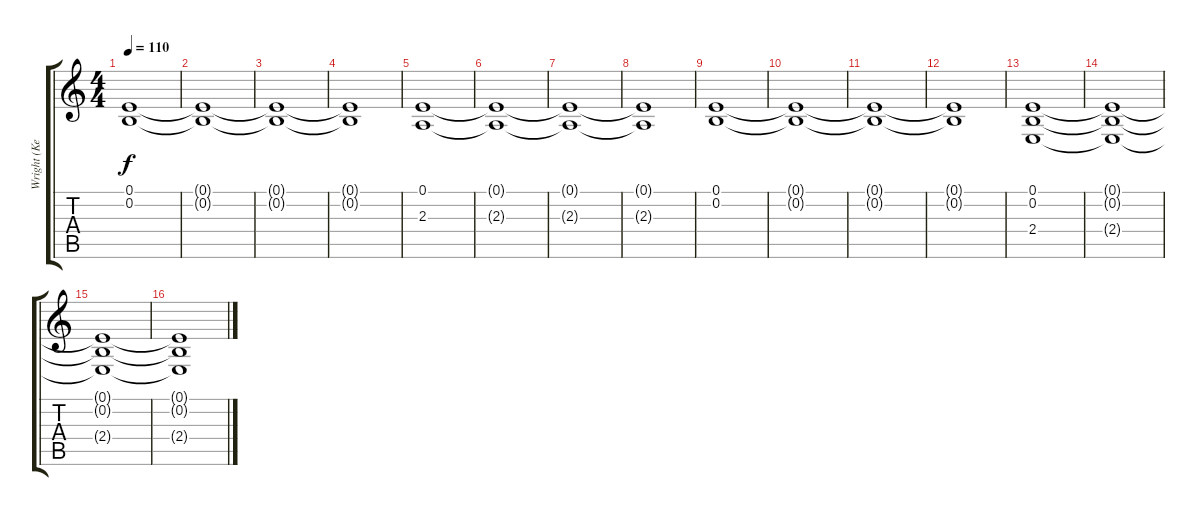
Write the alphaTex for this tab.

\track ("Wright (Keyboard)" "Wright (Ke") {instrument lead3calliope}
\staff {score tabs}
\tuning (E4 B3 G3 D3 A2 E2) {hide}
\ts (4 4)
\tempo 110
\clef g2
\ks c
(0.1 0.2).1{dy f} |
(0.1{t} 0.2{t}).1 |
(0.1{t} 0.2{t}).1 |
(0.1{t} 0.2{t}).1 |
(0.1 2.3).1 |
(0.1{t} 2.3{t}).1 |
(0.1{t} 2.3{t}).1 |
(0.1{t} 2.3{t}).1 |
(0.1 0.2).1 |
(0.1{t} 0.2{t}).1 |
(0.1{t} 0.2{t}).1 |
(0.1{t} 0.2{t}).1 |
(0.1 0.2 2.4).1 |
(0.1{t} 0.2{t} 2.4{t}).1 |
(0.1{t} 0.2{t} 2.4{t}).1 |
(0.1{t} 0.2{t} 2.4{t}).1
